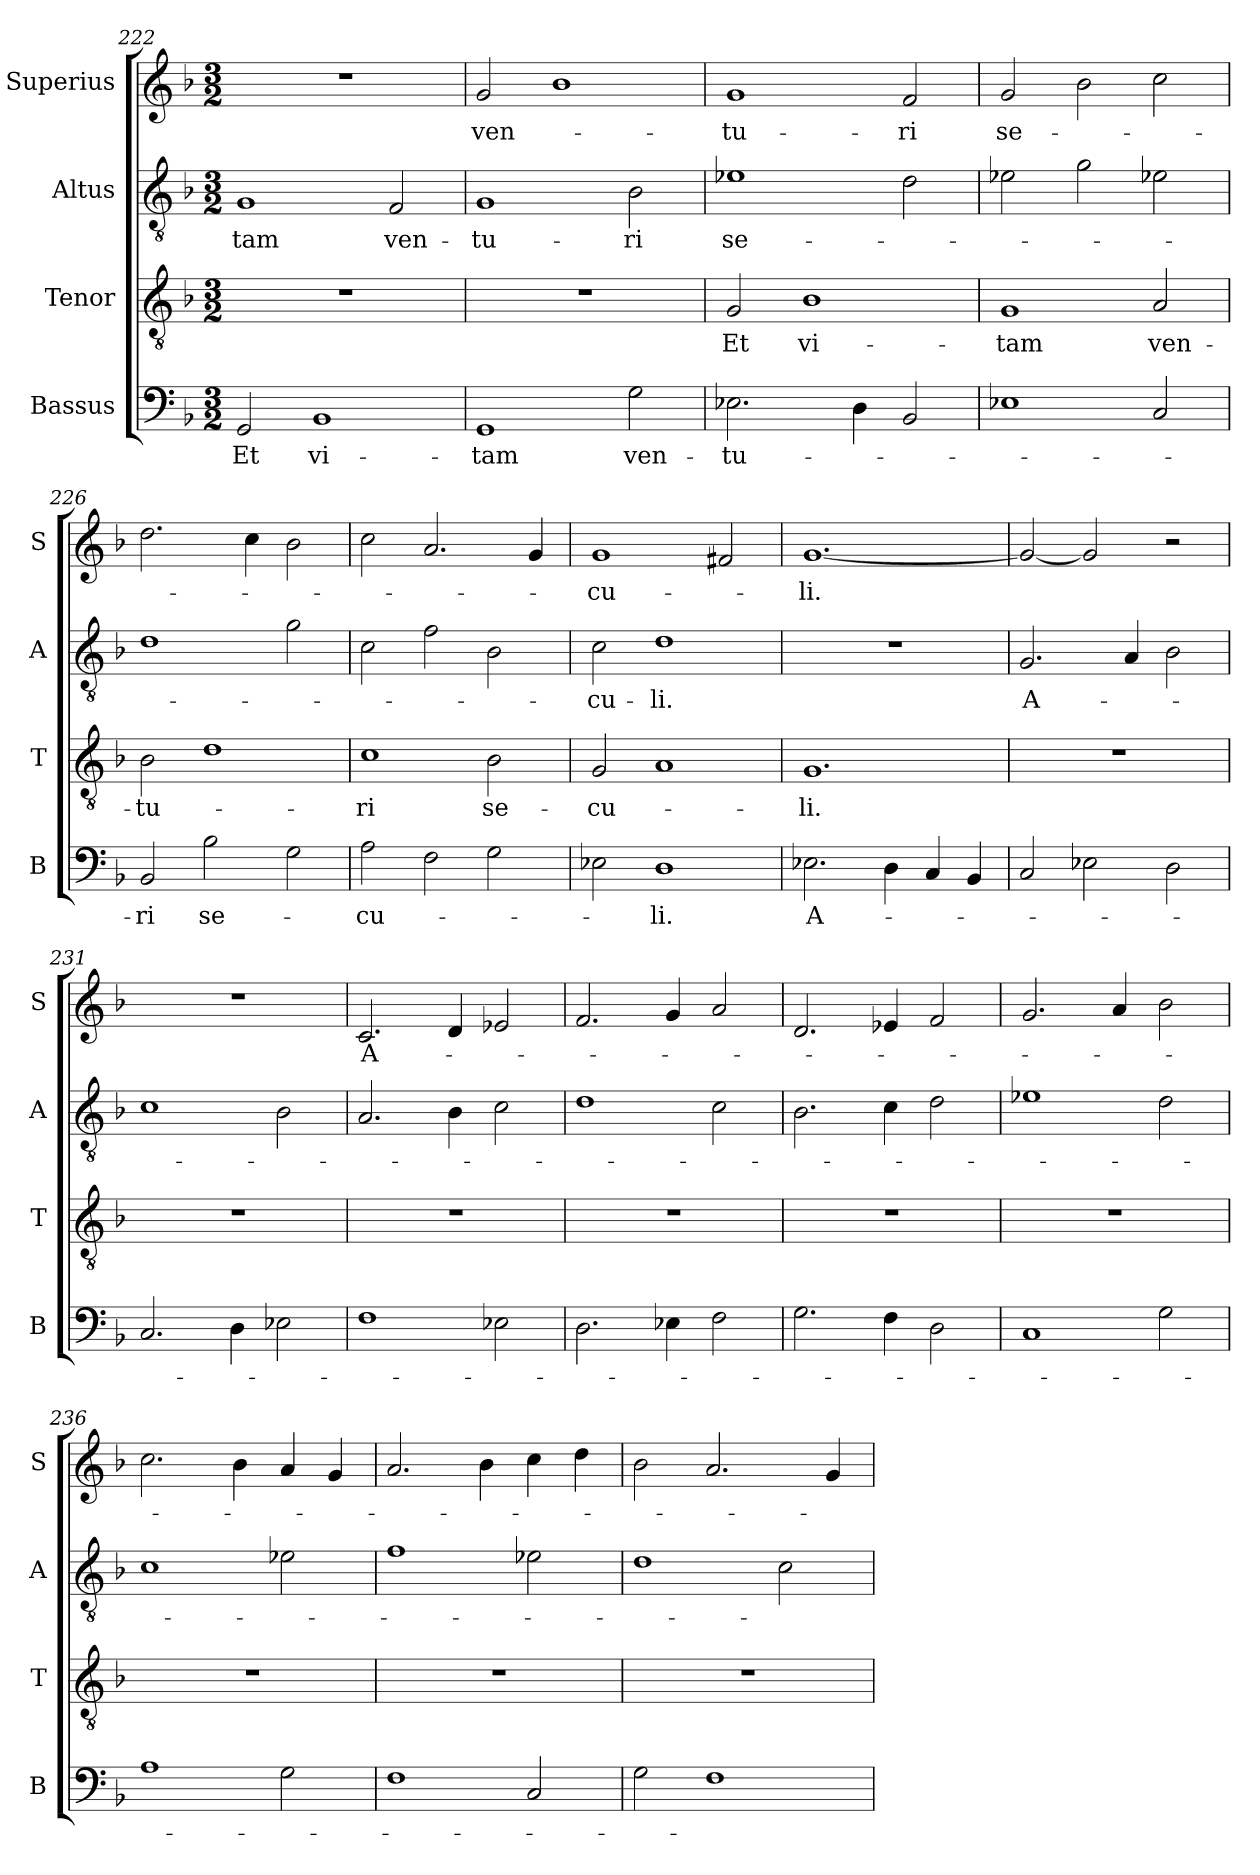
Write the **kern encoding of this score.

**kern	**text	**kern	**text	**kern	**text	**kern	**text
*part4	*part4	*part3	*part3	*part2	*part2	*part1	*part1
*staff4	*staff4	*staff3	*staff3	*staff2	*staff2	*staff1	*staff1
*I"Bassus	*	*I"Tenor	*	*I"Altus	*	*I"Superius	*
*I'B	*	*I'T	*	*I'A	*	*I'S	*
*clefF4	*	*clefGv2	*	*clefGv2	*	*clefG2	*
*k[b-]	*	*k[b-]	*	*k[b-]	*	*k[b-]	*
*M3/2	*	*M3/2	*	*M3/2	*	*M3/2	*
=222	=222	=222	=222	=222	=222	=222	=222
2GG	Et	1.r	.	1G	-tam	1.r	.
1BB-	vi-	.	.	.	.	.	.
.	.	.	.	2F	ven-	.	.
=223	=223	=223	=223	=223	=223	=223	=223
1GG	-tam	1.r	.	1G	-tu-	2g	ven-
.	.	.	.	.	.	1b-	.
2G	ven-	.	.	2B-	-ri	.	.
=224	=224	=224	=224	=224	=224	=224	=224
!	!	!	!LO:LY:i	!	!	!	!
2.E-X	-tu-	2G	Et	1e-X	se-	1g	-tu-
!	!	!	!LO:LY:i	!	!	!	!
.	.	1B-	vi-	.	.	.	.
4D	.	.	.	.	.	.	.
2BB-	.	.	.	2d	.	2f	-ri
=225	=225	=225	=225	=225	=225	=225	=225
!	!	!	!LO:LY:i	!	!	!	!
1E-X	.	1G	-tam	2e-X	.	2g	se-
.	.	.	.	2g	.	2b-	.
!	!	!	!LO:LY:i	!	!	!	!
2C	.	2A	ven-	2e-X	.	2cc	.
=226	=226	=226	=226	=226	=226	=226	=226
!	!	!	!LO:LY:i	!	!	!	!
2BB-	-ri	2B-	-tu-	1d	.	2.dd	.
2B-	se-	1d	.	.	.	.	.
.	.	.	.	.	.	4cc	.
2G	.	.	.	2g	.	2b-	.
=227	=227	=227	=227	=227	=227	=227	=227
!	!	!	!LO:LY:i	!	!	!	!
2A	-cu-	1c	-ri	2c	.	2cc	.
2F	.	.	.	2f	.	2.a	.
!	!	!	!LO:LY:i	!	!	!	!
2G	.	2B-	se-	2B-	.	.	.
.	.	.	.	.	.	4g	.
=228	=228	=228	=228	=228	=228	=228	=228
!	!	!	!LO:LY:i	!	!	!	!
2E-X	.	2G	-cu-	2c	-cu-	1g	-cu-
1D	-li.	1A	.	1d	-li.	.	.
.	.	.	.	.	.	2f#X	.
=229	=229	=229	=229	=229	=229	=229	=229
!	!	!	!LO:LY:i	!	!	!	!
2.E-X	A-	1.G	-li.	1.r	.	[1.g	-li.
4D	.	.	.	.	.	.	.
4C	.	.	.	.	.	.	.
4BB-	.	.	.	.	.	.	.
=230	=230	=230	=230	=230	=230	=230	=230
2C	.	1.r	.	2.G	A-	2g_	.
2E-X	.	.	.	.	.	2g]	.
.	.	.	.	4A	.	.	.
2D	.	.	.	2B-	.	2r	.
=231	=231	=231	=231	=231	=231	=231	=231
2.C	.	1.r	.	1c	.	1.r	.
4D	.	.	.	.	.	.	.
2E-X	.	.	.	2B-	.	.	.
=232	=232	=232	=232	=232	=232	=232	=232
1F	.	1.r	.	2.A	.	2.c	A-
.	.	.	.	4B-	.	4d	.
2E-X	.	.	.	2c	.	2e-X	.
=233	=233	=233	=233	=233	=233	=233	=233
2.D	.	1.r	.	1d	.	2.f	.
4E-X	.	.	.	.	.	4g	.
2F	.	.	.	2c	.	2a	.
=234	=234	=234	=234	=234	=234	=234	=234
2.G	.	1.r	.	2.B-	.	2.d	.
4F	.	.	.	4c	.	4e-X	.
2D	.	.	.	2d	.	2f	.
=235	=235	=235	=235	=235	=235	=235	=235
1C	.	1.r	.	1e-X	.	2.g	.
.	.	.	.	.	.	4a	.
2G	.	.	.	2d	.	2b-	.
=236	=236	=236	=236	=236	=236	=236	=236
1A	.	1.r	.	1c	.	2.cc	.
.	.	.	.	.	.	4b-	.
2G	.	.	.	2e-X	.	4a	.
.	.	.	.	.	.	4g	.
=237	=237	=237	=237	=237	=237	=237	=237
1F	.	1.r	.	1f	.	2.a	.
.	.	.	.	.	.	4b-	.
2C	.	.	.	2e-X	.	4cc	.
.	.	.	.	.	.	4dd	.
=238	=238	=238	=238	=238	=238	=238	=238
2G	.	1.r	.	1d	.	2b-	.
1F	.	.	.	.	.	2.a	.
.	.	.	.	2c	.	.	.
.	.	.	.	.	.	4g	.
=	=	=	=	=	=	=	=
*-	*-	*-	*-	*-	*-	*-	*-
